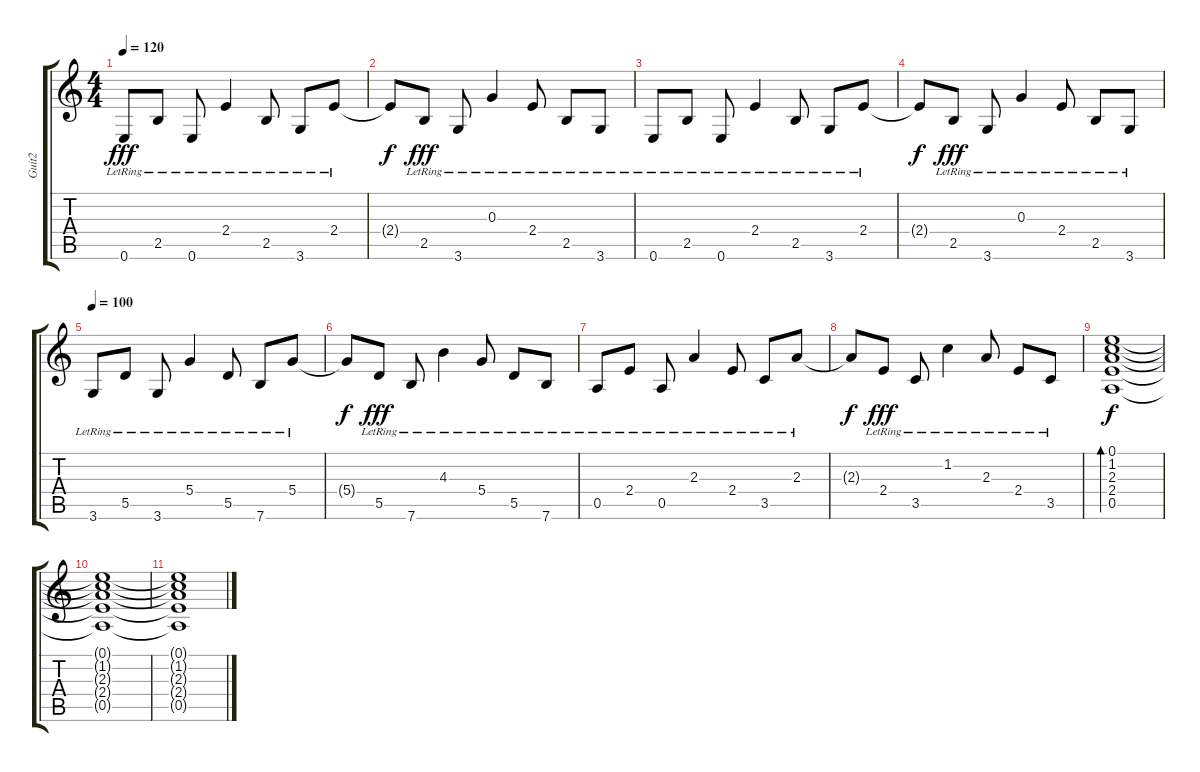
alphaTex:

\track ("Guit2" "Guit2") {instrument electricguitarclean}
\staff {score tabs}
\tuning (E4 B3 G3 D3 A2 E2) {hide}
\ts (4 4)
\tempo 120
\clef g2
\ks c
0.6{lr}.8{dy fff} 2.5{lr}.8 0.6{lr}.8 2.4{lr}.4 2.5{lr}.8 3.6{lr}.8 2.4{lr}.8 |
2.4{t}.8{dy f} 2.5{lr}.8{dy fff} 3.6{lr}.8 0.3{lr}.4 2.4{lr}.8 2.5{lr}.8 3.6{lr}.8 |
0.6{lr}.8 2.5{lr}.8 0.6{lr}.8 2.4{lr}.4 2.5{lr}.8 3.6{lr}.8 2.4{lr}.8 |
2.4{t}.8{dy f} 2.5{lr}.8{dy fff} 3.6{lr}.8 0.3{lr}.4 2.4{lr}.8 2.5{lr}.8 3.6{lr}.8 |
\tempo 100
3.6{lr}.8 5.5{lr}.8 3.6{lr}.8 5.4{lr}.4 5.5{lr}.8 7.6{lr}.8 5.4{lr}.8 |
5.4{t}.8{dy f} 5.5{lr}.8{dy fff} 7.6{lr}.8 4.3{lr}.4 5.4{lr}.8 5.5{lr}.8 7.6{lr}.8 |
0.5{lr}.8 2.4{lr}.8 0.5{lr}.8 2.3{lr}.4 2.4{lr}.8 3.5{lr}.8 2.3{lr}.8 |
2.3{t}.8{dy f} 2.4{lr}.8{dy fff} 3.5{lr}.8 1.2{lr}.4 2.3{lr}.8 2.4{lr}.8 3.5{lr}.8 |
(0.1 1.2 2.3 2.4 0.5).1{bd 480 dy f} |
(0.1{t} 1.2{t} 2.3{t} 2.4{t} 0.5{t}).1 |
(0.1{t} 1.2{t} 2.3{t} 2.4{t} 0.5{t}).1
